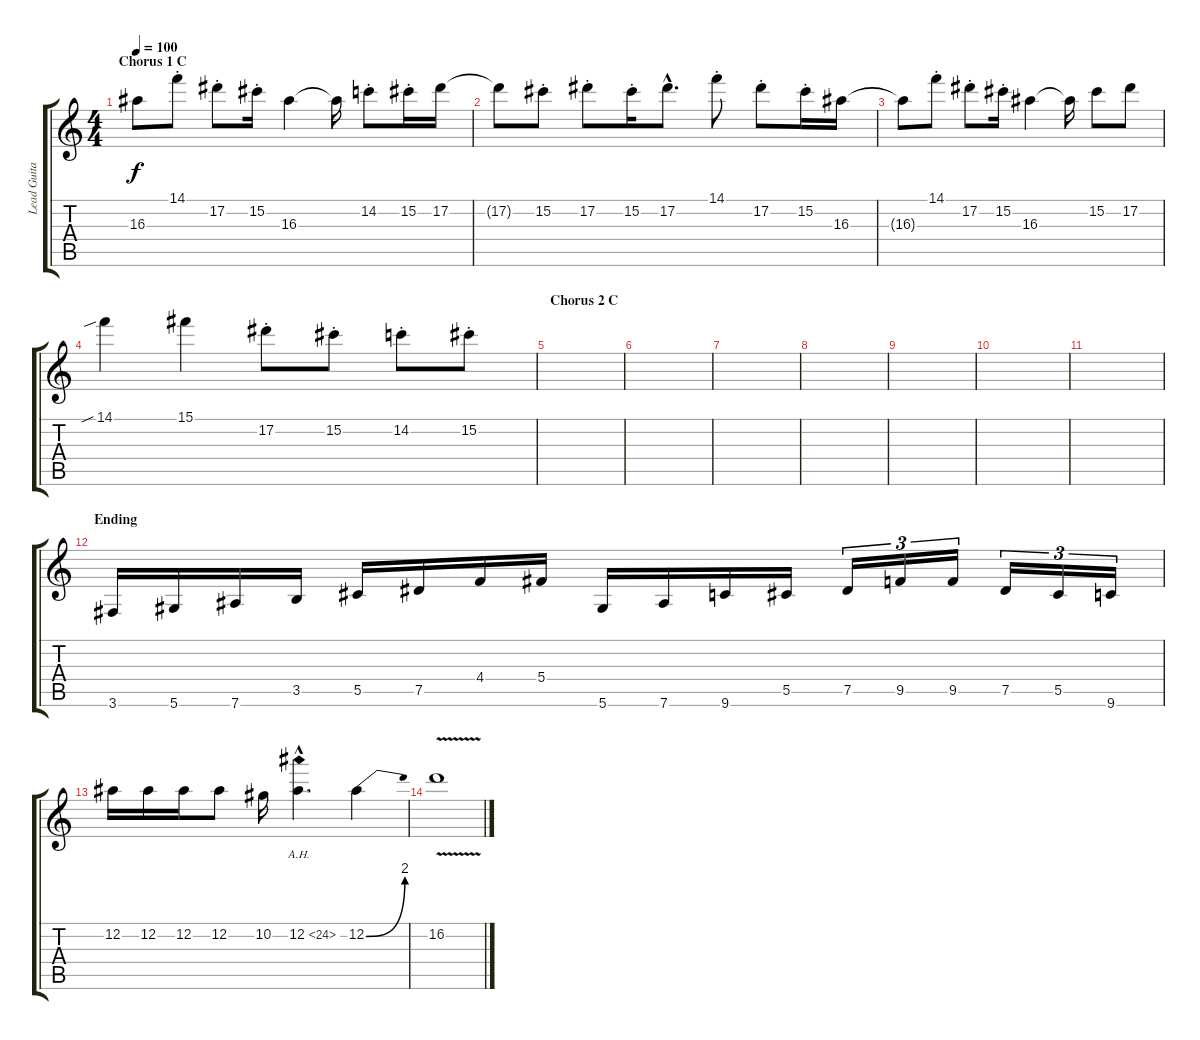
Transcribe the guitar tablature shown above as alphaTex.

\track ("Lead Guitar" "Lead Guita") {instrument distortionguitar}
\staff {score tabs}
\tuning (Eb4 Bb3 Gb3 Db3 Ab2 Eb2) {hide}
\ts (4 4)
\section ("" "Chorus 1 C")
\tempo 100
\clef g2
\ks c
16.3.8{dy f instrument distortionguitar} 14.1{st}.8 17.2{st}.8 15.2{st}.16 16.3.4 16.3{t}.16 14.2{st}.8 15.2{st}.16 17.2.16 |
17.2{t}.8 15.2{st}.8 17.2{st}.8 15.2{st}.16 17.2{hac}.8{d} 14.1{st}.8 17.2{st}.8 15.2{st}.16 16.3.16 |
16.3{t}.8 14.1{st}.8 17.2{st}.8 15.2{st}.16 16.3.4 16.3{t}.16 15.2.8 17.2.8 |
14.1{sib}.4 15.1.4 17.2{st}.8 15.2{st}.8 14.2{st}.8 15.2{st}.8 |
\section ("" "Chorus 2 C")
|
|
|
|
|
|
|
\section ("" "Ending")
3.6.16{instrument overdrivenguitar} 5.6.16 7.6.16 3.5.16 5.5.16 7.5.16 4.4.16 5.4.16 5.6.16 7.6.16 9.6.16 5.5.16 7.5.16{tu (3 2)} 9.5.16{tu (3 2)} 9.5.16{tu (3 2)} 7.5.16{tu (3 2)} 5.5.16{tu (3 2)} 9.6.16{tu (3 2)} |
12.2.16{volume 11} 12.2.16 12.2.16 12.2.8 10.2.16 12.2{ah 12 hac}.4{d} 12.2{be (bend 0 0 60 8)}.4{volume 16} |
16.2{v}.1{volume 5}
